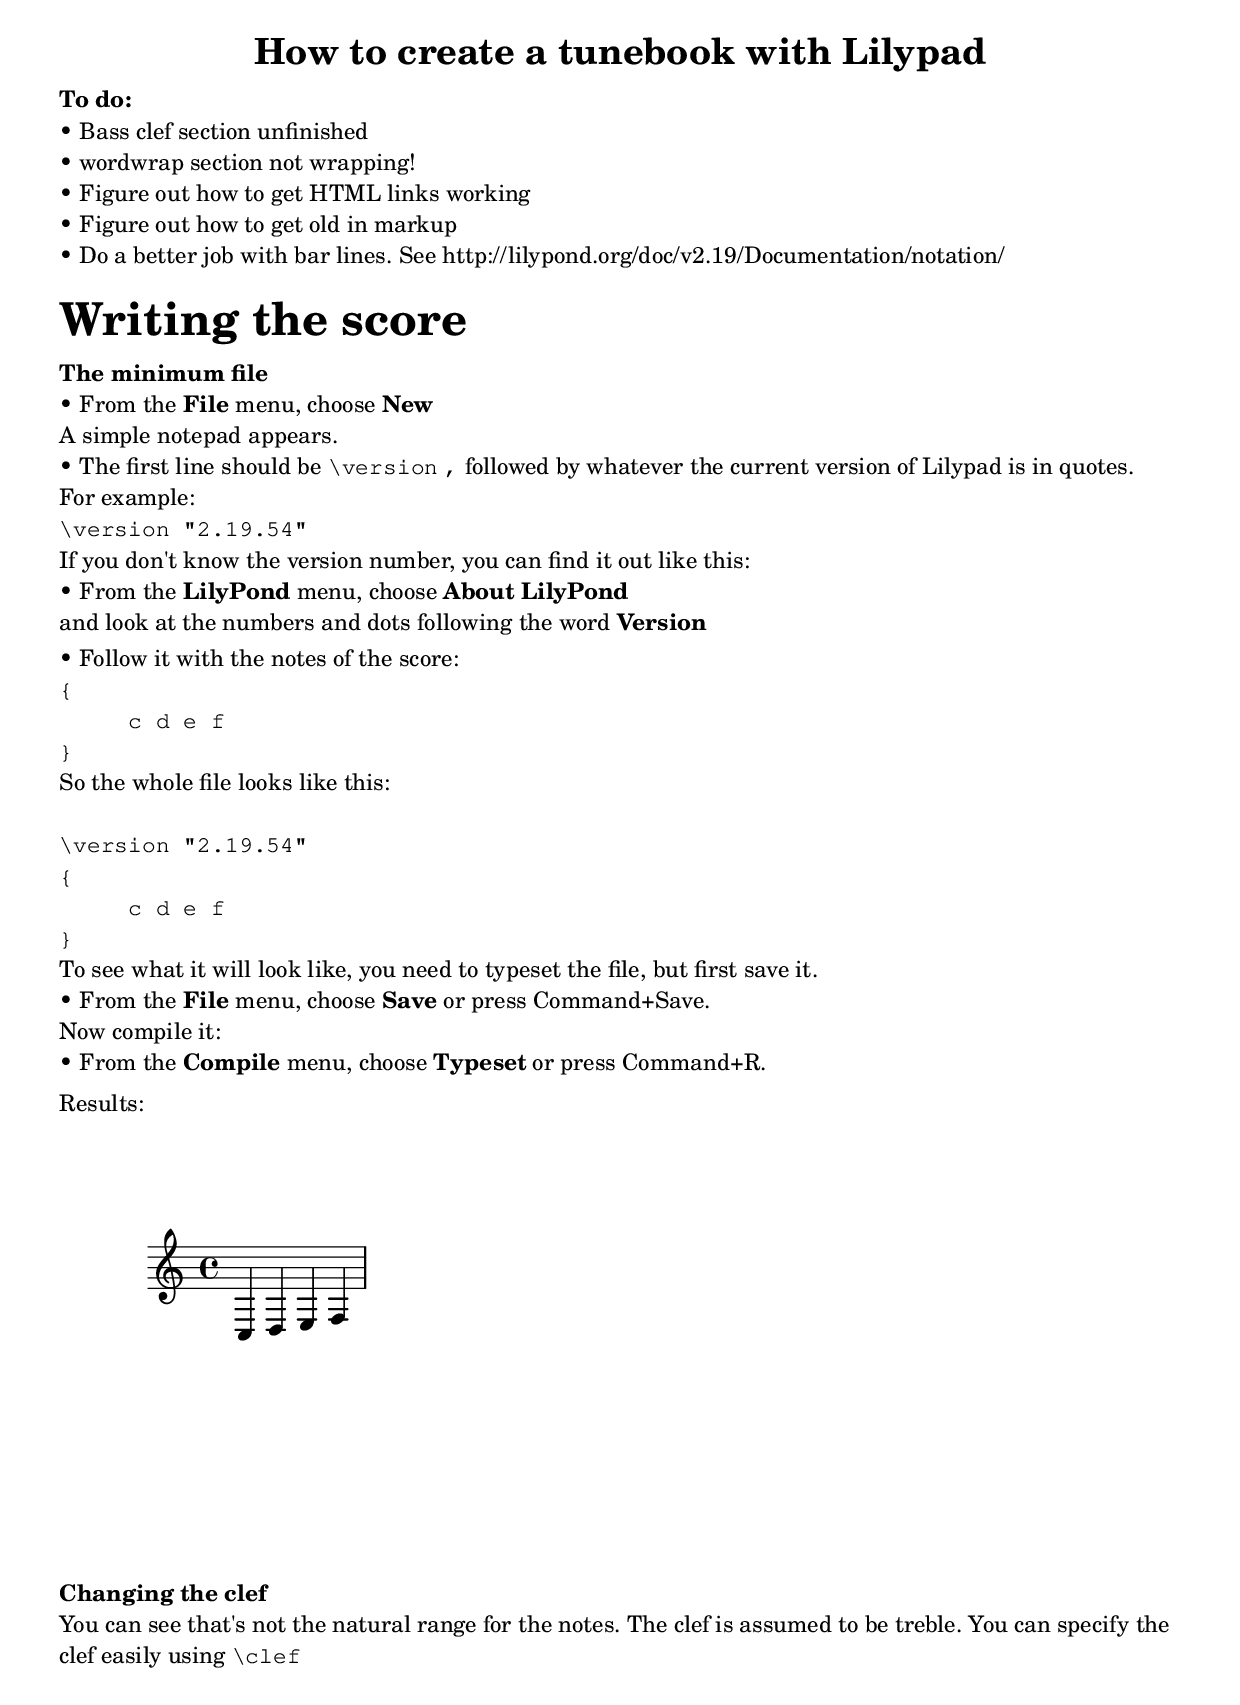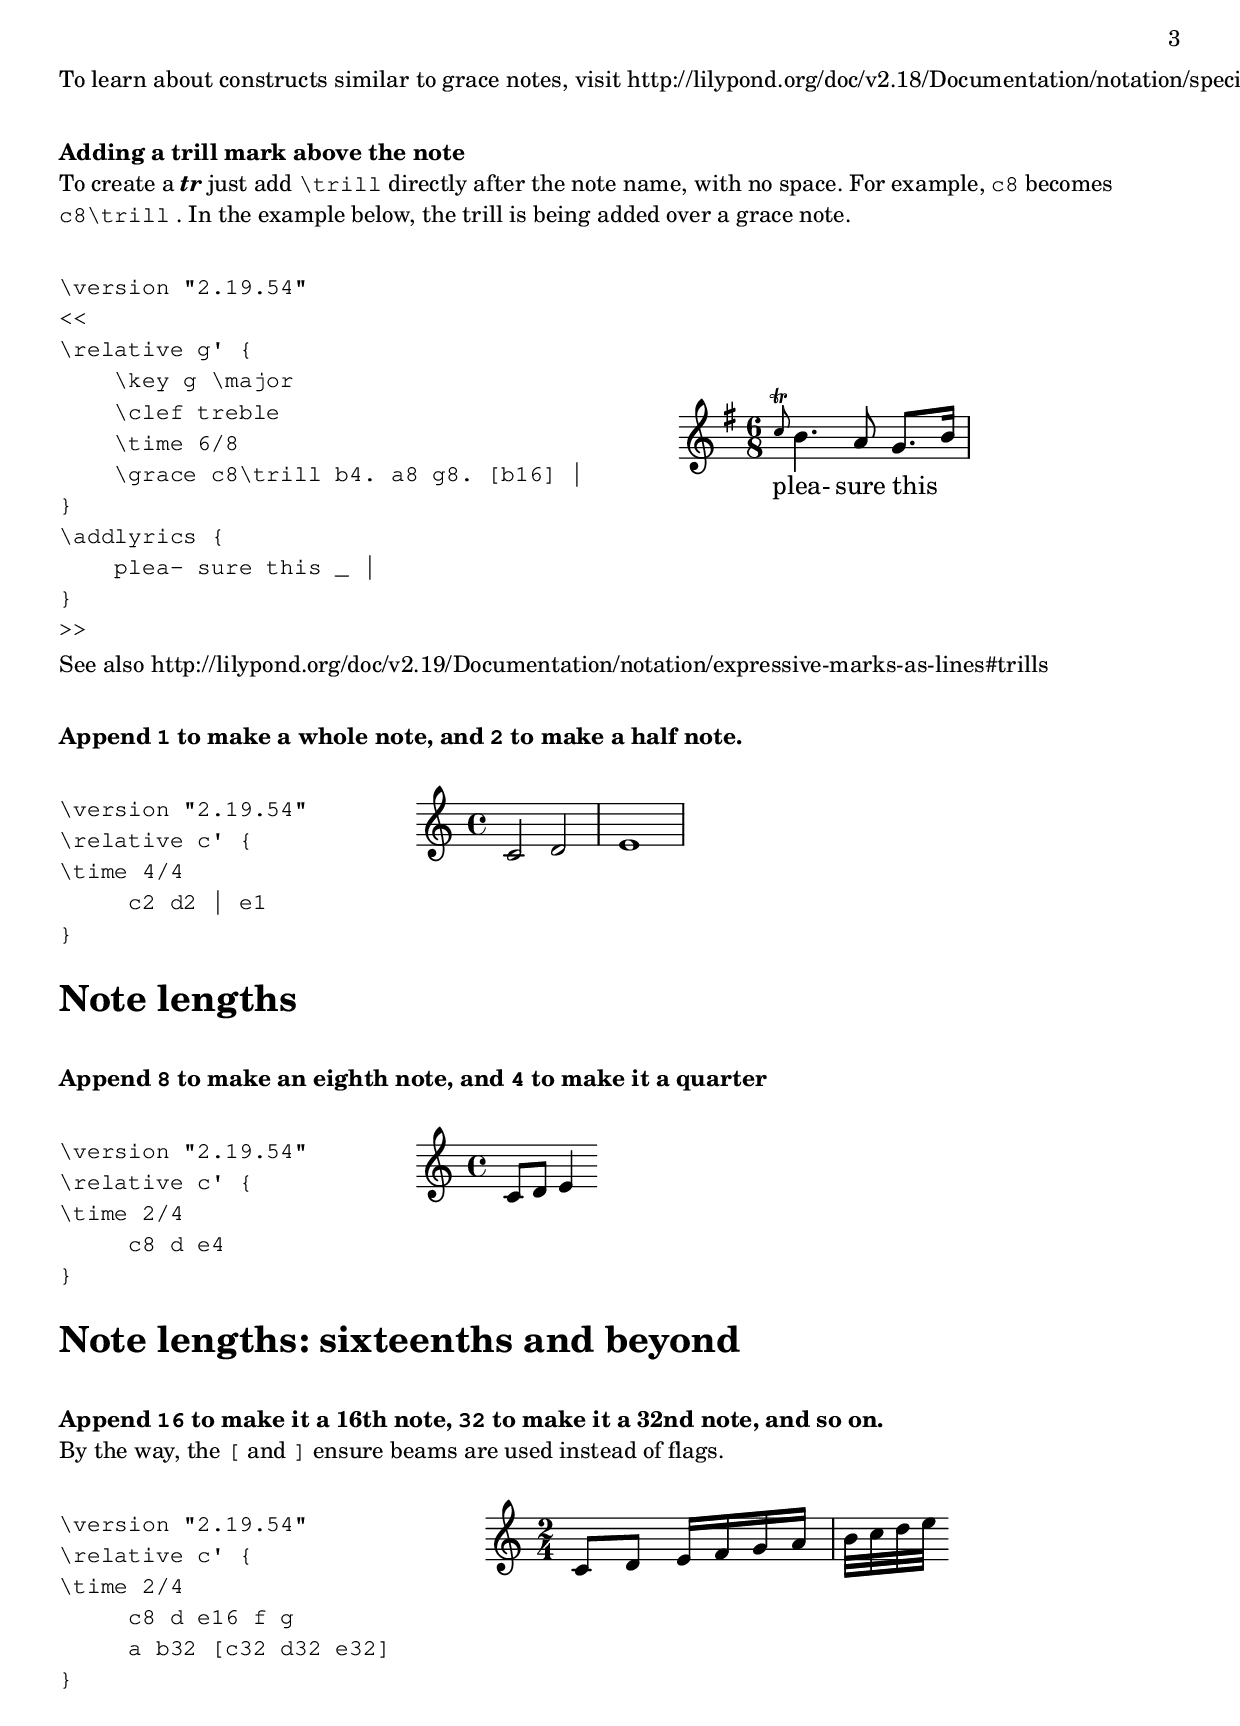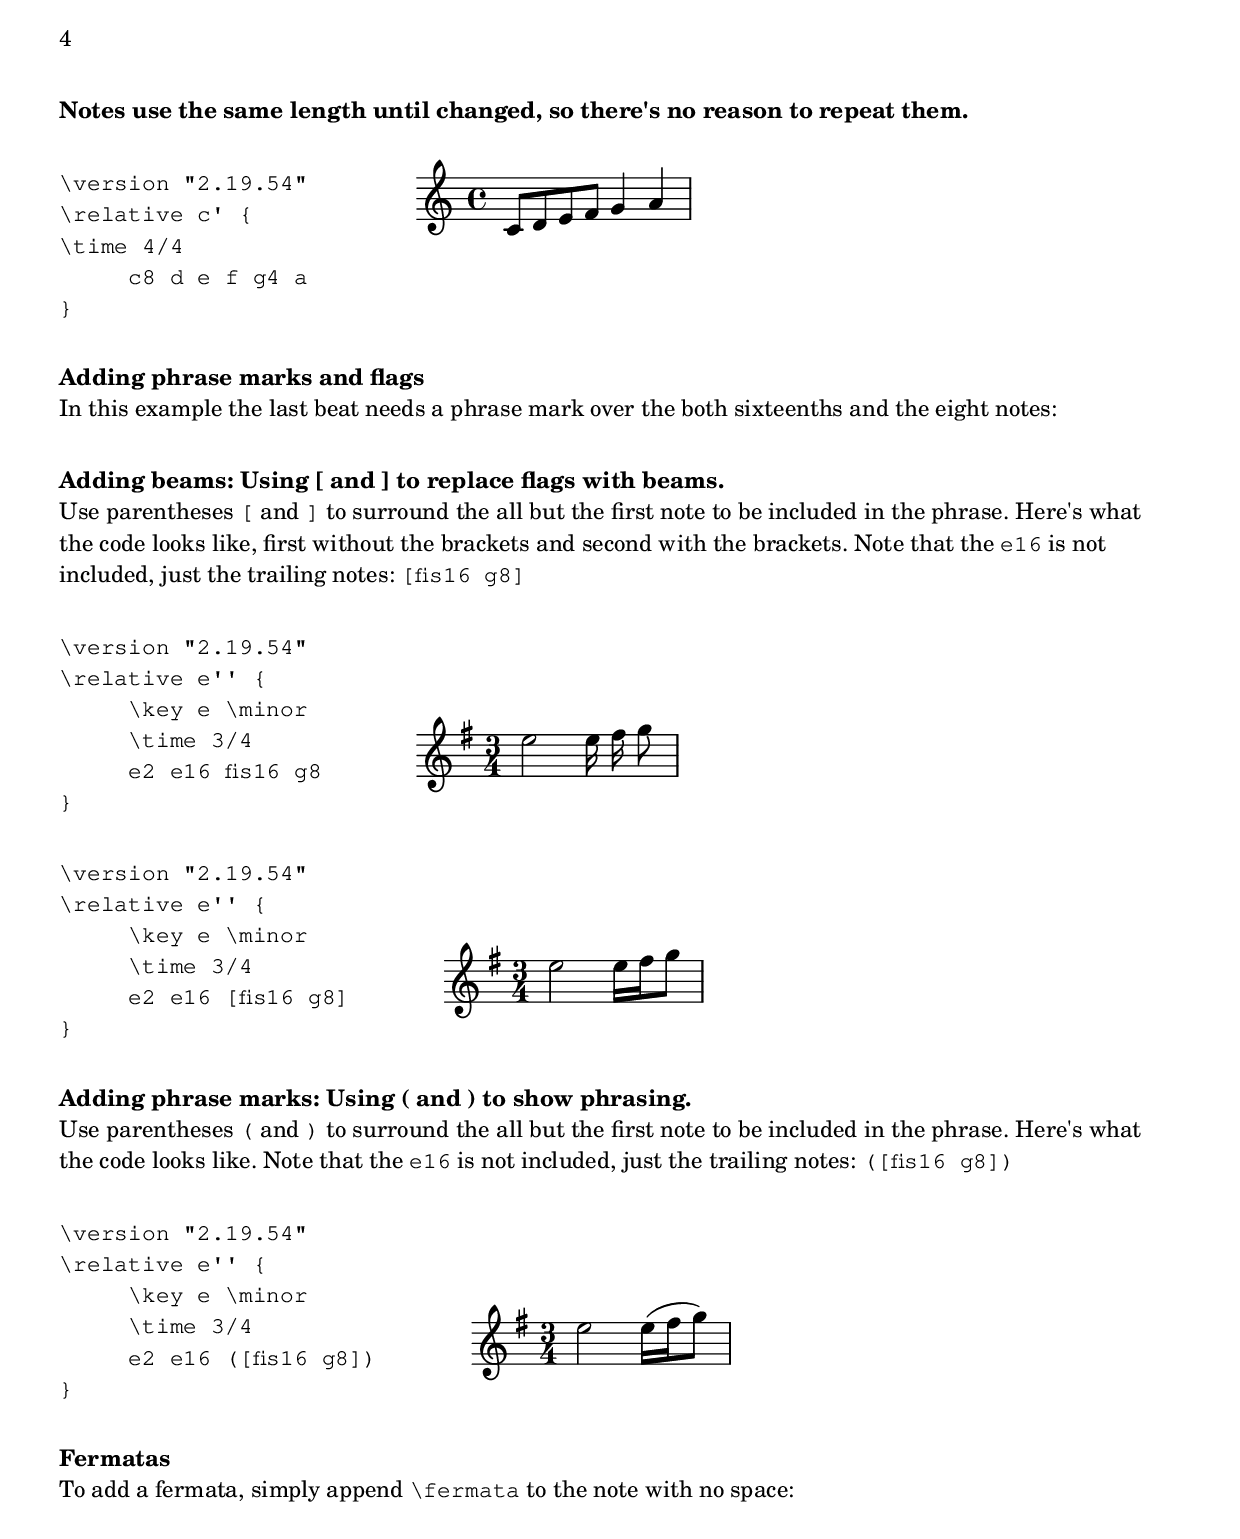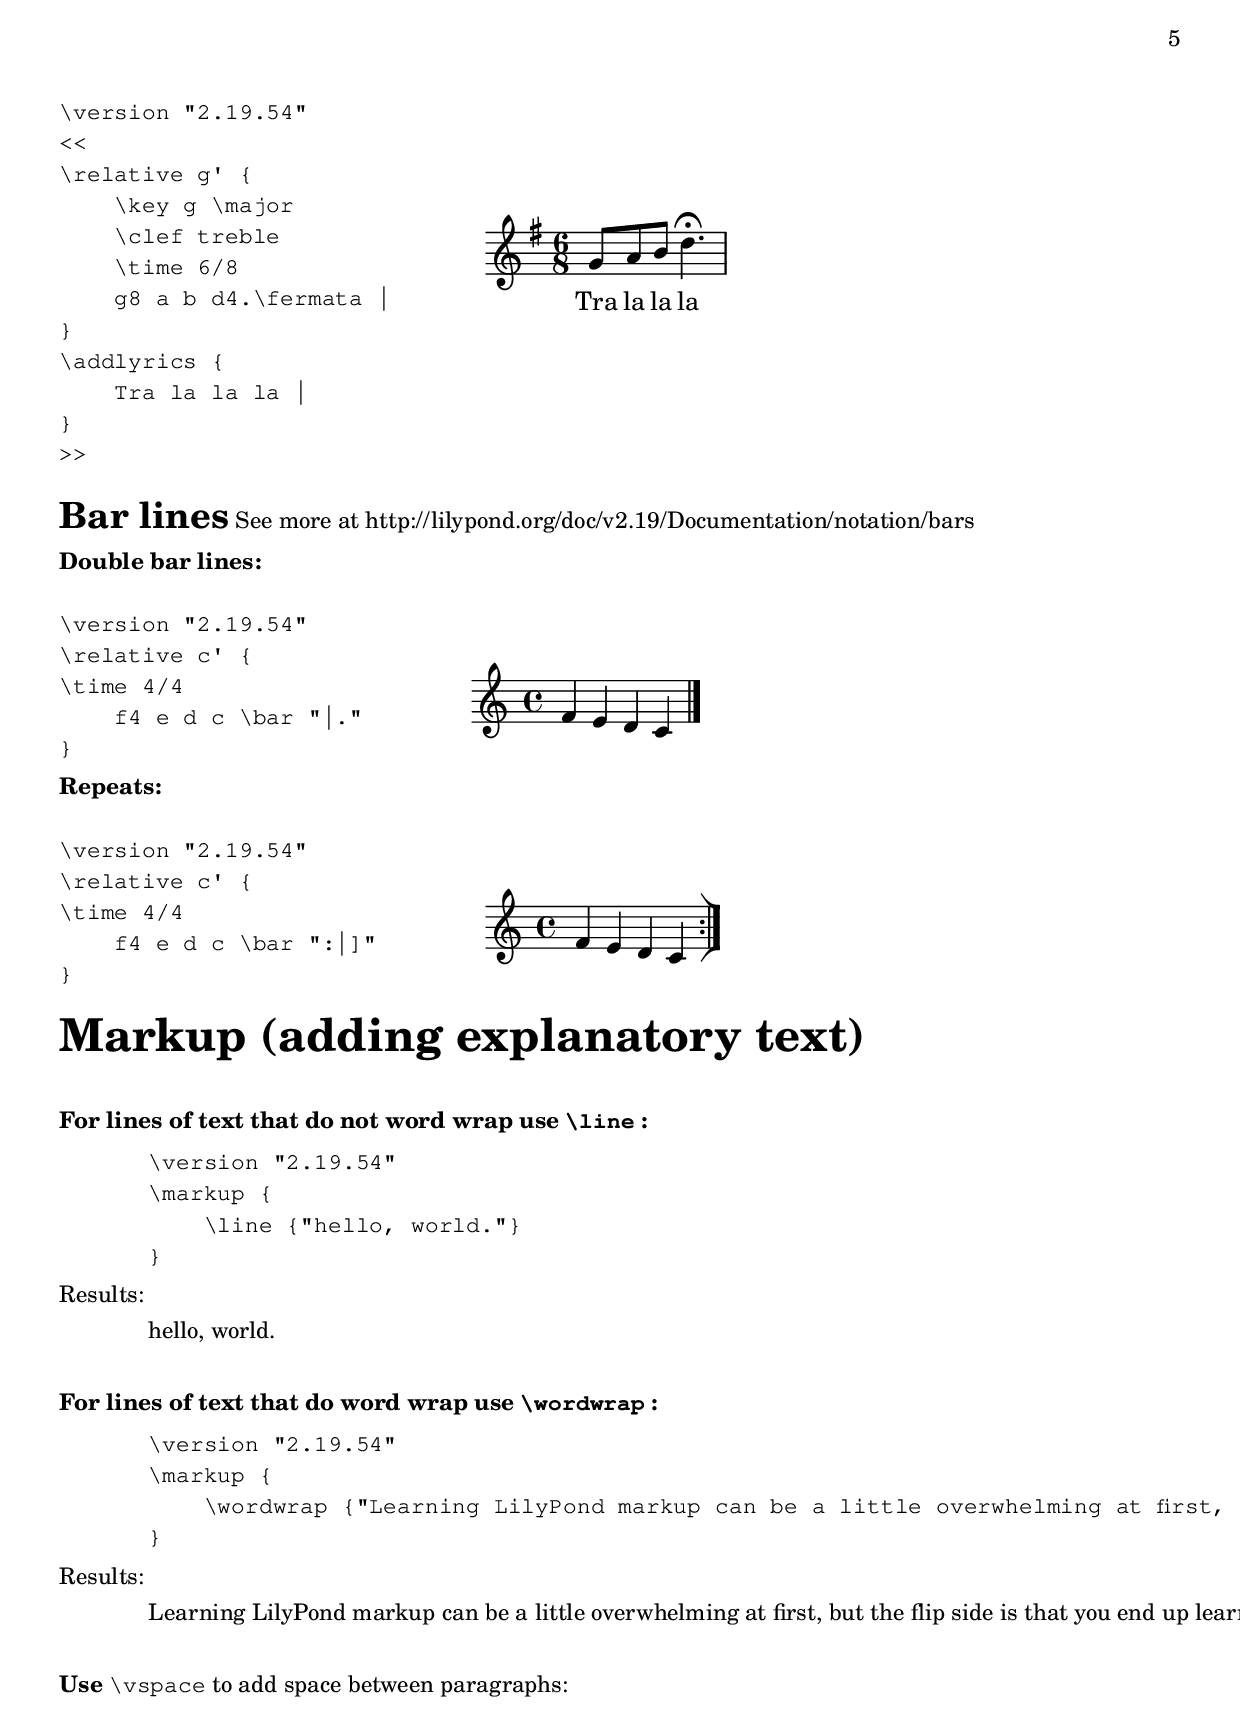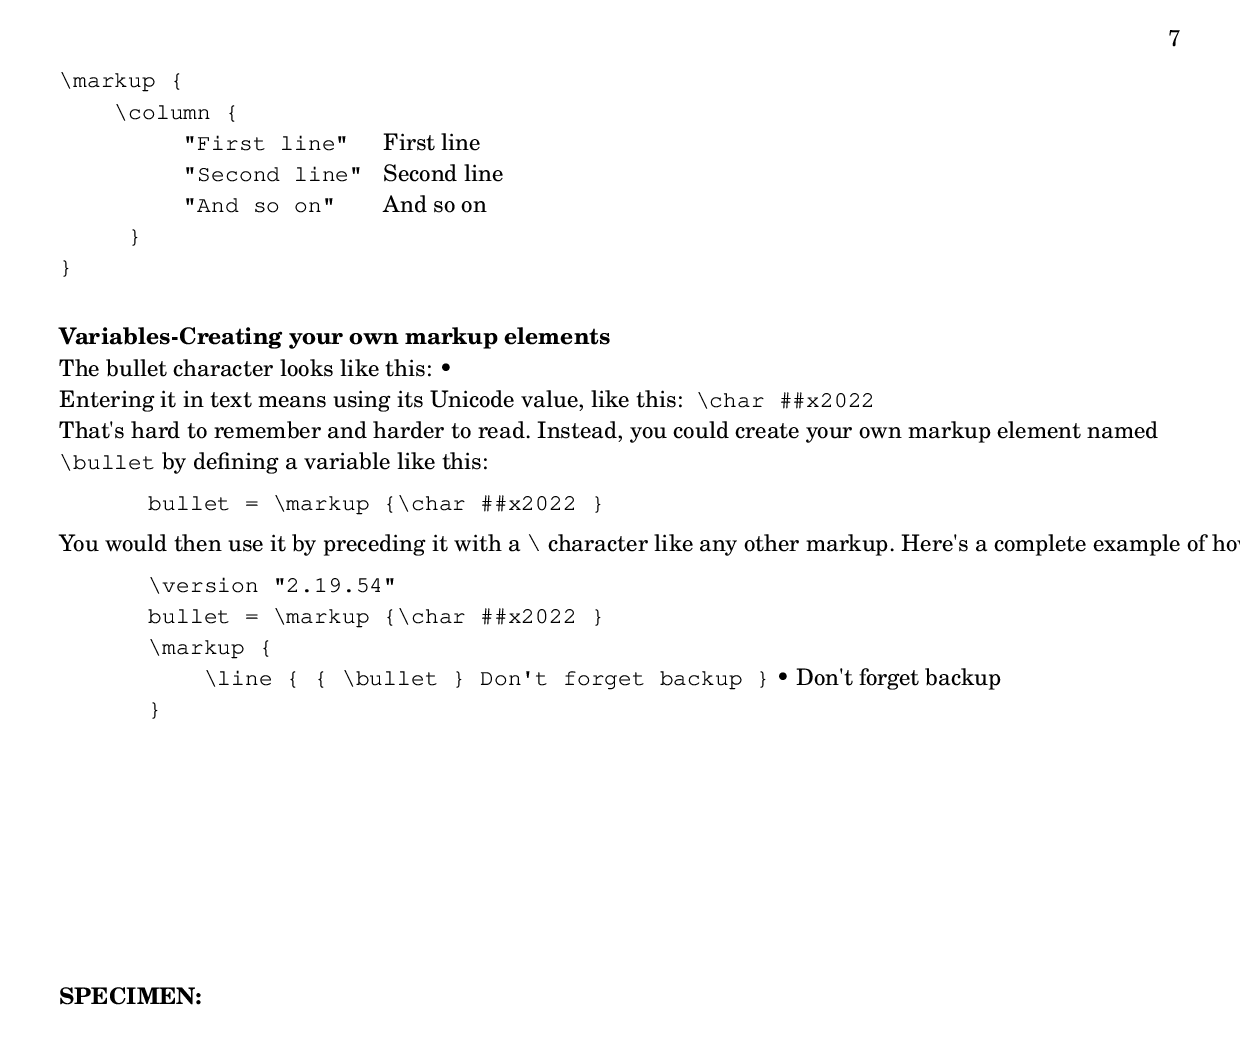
% Minimum Lilypad version required for the non-music variables feature
% \include "settings.ly"

\header {
  	title = "How to create a tunebook with Lilypad"
}

bullet = \markup { \char ##x2022 }

%{ ***********************************
   * MULTILINE COMMENT TEMPLATE
   * 
   ********************************* 
%}


%{ ***********************************
   * TEMPLATE for score inside markup
   * Using 2-column format
   ***********************************
%{ ***********************************
   * 
   * 
   * 
   ********************************* 
%}

%{ ***********************************

\markup {
	\vspace #2
	\column {
		\wordwrap \bold { "XXX" } 
		\wordwrap { A note about
			\typewriter {"\\XX"} {":"}
		}
	}
}

\markup {
	\vspace #1
	\column {
		\hspace #8 \column \typewriter {
			"\\version \"2.19.54\" "  
			"<<"
			"\\relative g' {"
			"    \\key g \\major"
			"    \\clef treble"
			"    \\time 6/8"
			"    \\grace a8 g4 fis8 e4 g8 |"
			"}"
			"\\addlyrics {"
			"    W X Y, Z |"
			"}"
			">>"
		}
	}
	\column {
		\line { " " }
		\line { " " }
		\line { " " }
		\line { " " }
		\line { " " }
		\score {
			<<
			\relative g' {
				\key g \major
				\clef treble
				\time 6/8
				\grace a8 g4 fis8 e4 g8 |
			}
			\addlyrics {
				W X Y, Z |
			}
			>>
		}
	}	
}

\markup {
	\vspace #1
	\line {"To XXX, visit http:XXX"}
}

*********************************** %}


\markup {
	\vspace #1
	\column {
		\line \bold { "To do:" } 
		\wordwrap {  { \bullet } Bass clef section unfinished }
		\wordwrap {  { \bullet } wordwrap section not wrapping! }
		\wordwrap {  { \bullet } Figure out how to get HTML links working }
		\wordwrap {  { \bullet } Figure out how to get old in markup }
		\wordwrap {  { \bullet } Do a better job with bar lines. See http://lilypond.org/doc/v2.19/Documentation/notation/  }
	}

}



%{ ***********************************
   * 
   * WRITING THE SCORE 1.
   * 
   *********************************** 
%}

\markup {
	\vspace #2
	\fontsize #6
	\line \bold { "Writing the score" } 
}


\markup {
	\vspace #1
	\column {
		\bold { "The minimum file" } 
		\line {  { \bullet } "From the" \bold { File } "menu, choose" \bold "New" }
		"A simple notepad appears."

		\wordwrap {  { \bullet } "The first line should be" \typewriter { "\\version",} followed by whatever the current version of Lilypad is in quotes. }
		"For example:"
		\typewriter {"\\version \"2.19.54\"" }
		"If you don't know the version number, you can find it out like this:"
		\wordwrap {  { \bullet } "From the" \bold { LilyPond } "menu, choose" \bold {About LilyPond} "and look at the numbers and dots following the word" \bold "Version" }
		\line { " " }
		\line {  { \bullet } "Follow it with the notes of the score:"}
		\typewriter {
         	"{"
         	"     c d e f"
         	"}"
		}
		"So the whole file looks like this:"
		\hspace #8 \column {
			\typewriter {
         		"\\version \"2.19.54\" "  
         		"{"
         		"     c d e f"
         		"}"
			}
		"To see what it will look like, you need to typeset the file, but first save it."
		\line {  { \bullet } "From the" \bold { File } "menu, choose" \bold "Save" or press Command+Save. }
		"Now compile it:" 
		\line {  { \bullet } "From the" \bold { Compile } "menu, choose" \bold "Typeset" or press Command+R. } 
		}
	}
}

\markup {
	\vspace #1
	\line { "Results:" }
}

{
	c d e f
}

%{ ***********************************
   * 
   * CHANGING THE CLEF
   * 
   ********************************* 
%}

\markup {
	\column {
		\line \bold { Changing the clef }
		\wordwrap { 
			You can see that's not the natural range for the notes.
			The clef is assumed to be treble. You can specify the clef easily
			using \typewriter { "\\clef" }
		}
	}
}


\markup {
	\vspace #1
	\column {
		\hspace #8 \column \typewriter {
			"\\version \"2.19.54\" "  
			"{"
			"    \\clef bass"
			"     c d e f"
			"}"
		}
	}
	\column {
		\line { " " }
		\line { " " }
		\line { " " }
		\score {
			\absolute {
				\clef bass
				{ c d e f }
			}	
			
		}
	}	
}


\markup {
	\vspace #2
	\line \bold { "You will almost always use the" } 
	\typewriter {"relative"} {"keyword, like this:"}
}

\markup {
	\vspace #1
	\hspace #8 \column \typewriter {
         "\\version \"2.19.54\" "  
         "\\relative c' {"
         "     c d e f"
         "}"
	}
}

\markup {
	\vspace #1
	\line { "Results:" }
	\hspace #0
}

\relative c' {
	c d e f
}

%{ ***********************************
   * 
   * Sharps and flats
   * 
   ********************************* 
%}

\markup {
	\vspace #2
	\fontsize #4
	\line \bold { "Pitches" } 
}


\markup {
	\vspace #2
	\line 
	{   \bold { "Append" \typewriter {"es"} { "to a note name to add a flat,"}
		{"and"} \typewriter {"is"} {"to a note name to add a sharp"} }
	} 
}

\markup {
	\vspace #1
	\column {
		\hspace #8 \column \typewriter {
	         "\\version \"2.19.54\" "  
	         "\\relative c' {"
	         "     c d ees fis"
	         "}"
		}
	}
	\column {
		\line { " " }
		\score {
			\relative c' {
				c d ees fis
			}
		}
	}	
}

%{ ***********************************
   * 
   * Grace note
   * 
   ********************************* 
%}

\markup {
	\vspace #2
	\column {
		\wordwrap \bold { "To add grace notes that aren't included in the note count, use" } 
		\typewriter {"\\grace"} {"followed by the grace note." }
		\wordwrap { 
		In this case, the \typewriter {"\\grace a8"} isn't applied to
		the measure count.
		}
	}
}


\markup {
	\vspace #1
	\column {
		\hspace #8 \column \typewriter {
			"\\version \"2.19.54\" "  
			"<<"
			"\\relative g' {"
			"    \\key g \\major"
			"    \\clef treble"
			"    \\time 6/8"
			"    \\grace a8 g4 fis8 e4 g8 |"
			"}"
			"\\addlyrics {"
			"    can of grog, If |"
			"}"
			">>"
		}
	}
	\column {
		\line { " " }
		\score {
			<<
			\relative g' {
				\key g \major
				\clef treble
				\time 6/8
				\grace a8 g4 fis8 e4 g8 |
			}
			\addlyrics {
				can of grog, If |
			}
			>>
		}
	}	
}

\markup {
	\vspace #1
	\line {"To learn about constructs similar to grace notes, visit http://lilypond.org/doc/v2.18/Documentation/notation/special-rhythmic-concerns"}
}

%{ ***********************************
   * 
   * Trill 1
   * 
   ********************************* 
%}

\markup {
	\vspace #2
	\column {
		\wordwrap \bold { "Adding a trill mark above the note" } 
		\wordwrap { 

			To create a { \bold \italic tr } just add
			\typewriter { "\\trill" } directly after the note name, 
			with no space. For example, \typewriter { "c8" } becomes
			 \typewriter { "c8\\trill" }. In the example below, the 
			trill is being added over a grace note.
		}

	}

}

\markup {
	\vspace #1
	\column {
		\hspace #8 \column \typewriter {
			"\\version \"2.19.54\" "  
			"<<"
			"\\relative g' {"
			"    \\key g \\major"
			"    \\clef treble"
			"    \\time 6/8"
			"    \\grace c8\\trill b4. a8 g8. [b16] |"
			"}"
			"\\addlyrics {"
			"    plea- sure this _ |"
			"}"
			">>"
		}
	}
	\column {
		\line { " " }
		\line { " " }
		\line { " " }
		\line { " " }
		\line { " " }
		\score {
			<<
			\relative g' {
				\key g \major
				\clef treble
				\time 6/8
				\grace c8\trill b4. a8 g8. [b16]  | 
			}
			\addlyrics {
				plea- sure this _ |
			}
			>>
		}
	}	
}

\markup {
	\vspace #1
	\line {"See also http://lilypond.org/doc/v2.19/Documentation/notation/expressive-marks-as-lines#trills"}
}


%{ ***********************************
   * 
   * Note length #1: Whole and half
   * 
   ********************************* 
%}

\markup {
	\vspace #2
	\line 
	{   \bold { "Append" \typewriter {"1"} { "to make a whole note,"}
		{"and"} \typewriter {"2"} {"to make a half note."} }
	} 
}

\markup {
	\vspace #1
	\column {
		\hspace #8 \column \typewriter {
			"\\version \"2.19.54\" "  
			"\\relative c' {"
			"\\time 4/4"
         	"     c2 d2 | e1"
 			"}"
		}
	}
	\column {
		\line { " " }
		\score {
			\relative c' {
			\time 4/4
				 c2 d2 | e1
			}
		}
	}	
}

%{ ***********************************
   * 
   * Note length #2: Quarters and eighths
   * 
   ********************************* 
%}

\markup {
	\vspace #2
	\fontsize #4
	\line \bold { "Note lengths" } 
}


\markup {
	\vspace #2
	\line 
	{   \bold { "Append" \typewriter {"8"} { "to make an eighth note,"}
		{"and"} \typewriter {"4"} {"to make it a quarter"} }
	} 
}

\markup {
	\vspace #1
	\column {
		\hspace #8 \column \typewriter {
			"\\version \"2.19.54\" "  
			"\\relative c' {"
			"\\time 2/4"
			"     c8 d e4"
			"}"
		}
	}
	\column {
		\line { " " }
		\score {
			\relative c' {
				c8 d e4
			}
		}
	}	
}



%{ ***********************************
   * 
   * Note length #3: Sixteenths, etc
   * 
   ********************************* 
%}

\markup {
	\vspace #2
	\fontsize #4
	\line \bold { "Note lengths: sixteenths and beyond" } 
}

\markup {
	\vspace #2
	\column {
		\wordwrap \bold { "Append" \typewriter 16 "to make it a 16th note," \typewriter 32 "to make it a 32nd note, and so on." }
		\wordwrap { "By the way, the" \typewriter [  and 
			\typewriter ] ensure beams are used instead of flags.  }
	}
}

\markup {
	\vspace #1
	\column {
		\hspace #8 \column \typewriter {
			"\\version \"2.19.54\" "  
			"\\relative c' {"
			"\\time 2/4"
			"     c8 d e16 f g"
			"     a b32 [c32 d32 e32]"
			"}"
		}
	}
	\column {
		\line { " " }
		\score {
			\relative c' {
			\time 2/4
				c8 d e16 f g
				a b32 [c32 d32 e32]
				
			}
		}
	}	
}





%{ ***********************************
   * 
   * Note length #4
   * 
   ********************************* 
%}

\markup {
	\vspace #2
	\line 
	{   \bold { "Notes use the same length until changed, so there's no reason to repeat them."}
		 
	} 
}

\markup {
	\vspace #1
	\column {
		\hspace #8 \column \typewriter {
			"\\version \"2.19.54\" "  
			"\\relative c' {"
			"\\time 4/4"
         	"     c8 d e f g4 a"
 			"}"
		}
	}
	\column {
		\line { " " }
		\score {
			\relative c' {
			\time 4/4
				c8 d e f g4 a
			}
		}
	}	
}

%{ ***********************************
   * 
   * Adding phrase marks INTRO
   * 
   *********************************** 
%}


\markup {
	\vspace #2
	\column {
		\line \bold { "Adding phrase marks and flags" } 
		\wordwrap { 
			In this example the last beat needs a phrase mark over the 
			both sixteenths and the eight notes:
		}
	}
}


%{ ***********************************
   * 
   * Adding beams
   * 
   *********************************** 
%}


\markup {
	\vspace #2
	\column {
		\wordwrap \bold { "Adding beams: Using [ and ] to replace flags with beams." } 
		\wordwrap { Use parentheses \typewriter {"["} and \typewriter {"]"} 		to surround the all but the first note to be included in the phrase. 		Here's what the code looks like, first without the brackets and
		second with the brackets. Note that the \typewriter {"e16"} is 		not included, just the trailing notes: \typewriter { "[fis16 g8]"}
		}
	}
}

\markup {
	\vspace #1
	\column {
		\hspace #8 \column \typewriter {
			"\\version \"2.19.54\" "  
			"\\relative e'' {"
			"     \\key e \\minor"
			"     \\time 3/4"
			"     e2 e16 fis16 g8"
			"}"
		}
	}
	\column {
		\line { " " }
		\line { " " }
		\line { " " }
		\line { " " }
		\score {
			\version "2.19.54" 
			\relative e'' { 
				\autoBeamOff	
				\key e \minor
				\time 3/4
				e2 e16 fis16 g8      
			}
		}
	}	
}


\markup {
	\vspace #1
	\column {
		\hspace #8 \column \typewriter {
			"\\version \"2.19.54\" "  
			"\\relative e'' {"
			"     \\key e \\minor"
			"     \\time 3/4"
			"     e2 e16 [fis16 g8]"
			"}"
		}
	}
	\column {
		\line { " " }
		\line { " " }
		\line { " " }
		\line { " " }
		\score {
			\version "2.19.54" 
			\relative e'' { 	
				\key e \minor
				\time 3/4
				e2 e16 [fis16 g8]      
			}
		}
	}	
}


%{ ***********************************
   * 
   * Adding phrase marks
   * 
   *********************************** 
%}


\markup {
	\vspace #2
	\column {
		\wordwrap \bold { "Adding phrase marks: Using ( and ) to show phrasing." } 
		\wordwrap { Use parentheses \typewriter {"("} and \typewriter {")"} 		to surround the all but the first note to be included in the phrase. 		Here's what the code looks like. Note that the \typewriter {"e16"} is 		not included, just the trailing notes: \typewriter { "([fis16 g8])"}
		}
	}
}


\markup {
	\vspace #1
	\column {
		\hspace #8 \column \typewriter {
			"\\version \"2.19.54\" "  
			"\\relative e'' {"
			"     \\key e \\minor"
			"     \\time 3/4"
			"     e2 e16 ([fis16 g8])"
			"}"
		}
	}
	\column {
		\line { " " }
		\line { " " }
		\line { " " }
		\line { " " }
		\score {
			\version "2.19.54" 
			\relative e'' { 	
				\key e \minor
				\time 3/4
				e2 e16 ([fis16 g8])      
			}
		}
	}	
}

%{ ***********************************
   * 
   * FERMATA
   * 
   ********************************* 
%}

\markup {

	\vspace #2
	\column {
		\wordwrap \bold { "Fermatas" } 
		\wordwrap { 
			To add a fermata, simply append
			\typewriter {"\\fermata"} to the note with no space: 
		}
		
	}
}

\markup {
	\vspace #1
	\column {
		\hspace #8 \column \typewriter {
			"\\version \"2.19.54\" "  
			"<<"
			"\\relative g' {"
			"    \\key g \\major"
			"    \\clef treble"
			"    \\time 6/8"
			"    g8 a b d4.\\fermata |"
			"}"
			"\\addlyrics {"
			"    Tra la la la |"
			"}"
			">>"
		}
	}
	\column {
		\line { " " }
		\line { " " }
		\line { " " }
		\line { " " }
		\line { " " }
		\score {
			<<
			\relative g' {
				\key g \major
				\clef treble
				\time 6/8
				g8 a b d4.\fermata |
			}
			\addlyrics {
				Tra la la la |
			}
			>>
		}
	}	
}

%{ ***********************************
   * 
   * BAR LINES AND REPEATS
   * 
   ********************************* 
%}
% http://lilypond.org/doc/v2.19/Documentation/notation/bars

\markup {
	\vspace #2
	\fontsize #4
	\line {   
		\bold { "Bar lines"}		 
	} 
	\column{
		\line { "See more at http://lilypond.org/doc/v2.19/Documentation/notation/bars" 
		}
	}
}


\markup {
	\vspace #1
	\column { \bold { "Double bar lines:"}		 
		\hspace #8 \column \typewriter {
			"\\version \"2.19.54\" "  
			"\\relative c' {"
			"\\time 4/4"
            "    f4 e d c \\bar \"|.\" "
 			"}"
		}
	}
	\column {
		\line { " " }
		\line { " " }
		\line { " " }
		\line { " " }
	 	\score {
			\relative c' {
			\time 4/4
				f4 e d c \bar "|."
			}
		}
	}	
}

\markup {
	\vspace #1
	\column {\bold { "Repeats:"}		 
		\hspace #8 \column \typewriter {
			"\\version \"2.19.54\" "  
			"\\relative c' {"
			"\\time 4/4"
            "    f4 e d c \\bar \":|]\" "
 			"}"
		}
	}
	\column {
		\line { " " }
		\line { " " }
		\line { " " }
		\line { " " }
		\score {
			\relative c' {
			\time 4/4
				f4 e d c \bar ":|]"
			}
		}
	}	
}

 
 
%{ ***********************************
   * 
   * MARKUP (Explanatory text)
   * 
   ********************************* 
%}

%{ ***********************************
   * TEMPLATE FOR MULTIPLE LINES
   * OF MARKUP TEXT
   ********************************* 
\markup {
	\line \bold { "Use "} { \typewriter "\\column " } 
	{ "to start new lines of text" }
}
\markup {
	\vspace #1
	\column \typewriter {
		"First line"
		"Second line"
		"And so on"
	}
}

%}

%{ ***********************************
   * TEMPLATE for score inside markup
   * Using 2-column format
   ***********************************

\markup {
	\vspace #2
	\line \bold { "XXX" } 
	\typewriter {"XXX"} {"XXX:"}
}

\markup {
	\vspace #1
	\column {
		\hspace #8 \column \typewriter {
			"\\version \"2.19.54\" "  
			"\\relative c' {"
			"     XXX"
			"}"
		}
	}
	\column {
		\line { " " }
		\score {
			\relative c' {
				XXX
			}
		}
	}	
}

   ********************************* %}


%{ ***********************************
   * 
   * MARKUP
   * 
   *********************************** 
%}

%{ ***********************************
   * 
   * \line
   * 
   *********************************** 
%}

\markup {
	\vspace #2
	\fontsize #6
	\line \bold { "Markup (adding explanatory text)" } 
}

\markup {
	\vspace #2
	\column {
		\wordwrap \bold { 
		For lines of text that do not word wrap use
		\typewriter {"\\line"}: 
		}
	}
}

\markup {
	\hspace #8
	\vspace #1
	\column \typewriter {
		"\\version \"2.19.54\" "  
		"\\markup {"
		"    \\line {\"hello, world.\"}"
		"}"
	}
}

\markup {
	\vspace #1
	\line { "Results:" }
}

\markup {
	\hspace #8
	\vspace #1
	\line { "hello, world." }
}

%{ ***********************************
   * 
   * \wordwrap
   * 
   *********************************** 
%}

\markup {
	\vspace #2
	\column {
		\wordwrap \bold { 
		For lines of text that do word wrap use
		\typewriter {"\\wordwrap"}: 
		}
	}
}

\markup {
	\hspace #8
	\vspace #1
	\column \typewriter {
		"\\version \"2.19.54\" "  
		"\\markup {"
		"    \\wordwrap {\"Learning LilyPond markup can be a little overwhelming at first, but the flip side is that you end up learning how to create beautifully typeset music in a very short time once you've learned some of the techniques presented here. All of them are presented in a superior way by the LilyPond documentation. The only advantage of this lesson is that it focuses specifically on getting simple songs engraved as quickly sa possible.\"}"
		"}"
	}
}

\markup {
	\vspace #1
	\line { "Results:" }
}

\markup {
	\hspace #8
	\vspace #1
	\column {
		\wordwrap { "Learning LilyPond markup can be a little overwhelming at first, but the flip side is that you end up learning how to create beautifully typeset music in a very short time once you've learned some of the techniques presented here. All of them are presented in a superior way by the LilyPond documentation. The only advantage of this lesson is that it focuses specifically on getting simple songs engraved as quickly sa possible." }
	}
}

% ///


%{ ***********************************
   * 
   * \vspace
   * 
   *********************************** 
%}


\markup {
	\vspace #2
	\line \bold { "Use" } { \typewriter "\\vspace" } { "to add space between paragraphs:" } 
}

\markup {
	\vspace #1
	 \hspace #4 \column \typewriter {
		"\\markup {"
		"    \\vspace #2"
		"    \\line {\"This paragraph is down several lines\"}"
		"}"
	}
}

\markup {
	\vspace #1
	\line { "Results:" }
}

\markup {
	\hspace #8
	\vspace #2
	\line {"This paragraph is down several lines"} 
}

\markup {
	\vspace #2
	\line \bold { "Formatting blocks of text" }
}
\markup {
	\vspace #1
	\column \typewriter {
		"\\markup {"
		"    \\line {\"hello,\" \\bold \"world.\"}"
		"}"
	}
}

\markup {
	\vspace #1
	\line {"hello," \bold "world."}
}

\markup {
	\vspace #2
	\column \typewriter {
		"\\markup {"
		"    \\line { \\italic \"hello,\" \"world.\"}"
		"}"
	}
}

\markup {
	\vspace #1
	\line { \italic "hello,""world."}
}




% Display range and key. They are side by side,
% so they each get a column.
% Nest \score inside \markup to get 2 columns
\markup {
	\vspace #2
	\line 
	\bold { "Score inside markup:" }
}
\markup {
	\hspace #4 \column \typewriter {
		"\\markup {"
		"    \\score {"
		"        \\absolute"
		"        {"
		"            \\key f \\major"
		"            \\clef treble"
		"            \\once \\override Staff.TimeSignature #'stencil = ##f"
		"            c' f''"
		"         }"
		"    }"
		"}"
	}
}

\markup {
	\vspace #1
	\line { "Results:" }
}

\markup {
	\vspace #1
	\score {
		\absolute {
			\key f \major
			\clef treble
			% Suppress time signature
			% I think this also works:  \omit Staff.TimeSignature
			\once \override Staff.TimeSignature #'stencil = ##f 
			 c' f'' 
		}
	}
} % markup




\markup {
	\vspace #1
	 @uref(http://lilypond.org/doc/v2.19/Documentation/notation/formatting-text, Formatting Text)
	\line { "See  @uref(http://lilypond.org/doc/v2.19/Documentation/notation/formatting-text, Formatting Text)" }
}




\markup {
	\vspace #2
	\line \bold { "Insert space before a paragraph of text" }
}
\markup {
	\hspace #8
	\vspace #1
		\column \typewriter {
		"\\markup {"
		"    \\vspace #3 % Replace 3 with desired number of lines"
		"    \\line {\"Space appears before this paragraph\"}"
		"}"
	}
}


\markup {
	\vspace #1
	\line { "Results:" }
}

\markup {
	\hspace #8
	\vspace #3 % Replace 3 with desired number of lines 
	\line {"Space appears before this paragraph"}
}

\markup {
	\vspace #1
	\line \bold { "Use \\column to create separate lines of text" }
}

\markup {
	\vspace #1
	\column \typewriter {
		"\\markup {"
		"    \\column {"
		"         \"First line\" "
		"         \"Second line\" "
		"         \"And so on\" "
		"     }"
		"}"
	}
	
	\column {
		\line {" "}
		\line { " " }
		"First line"
		"Second line"
 		"And so on"
	}
}


%{ ***********************************
   * 
   * VARIABLES
   * 
   *********************************** 
%}

\markup {
	\vspace #2
	\column {
		\line \bold { "Variables-Creating your own markup elements" } 
		\line { "The bullet character looks like this:" \bullet }
		\line { "Entering it in text means using its Unicode value, like this: " \typewriter { "\\char ##x2022" } }

		\wordwrap { 
			"That's hard to remember and harder to read. Instead, you could create your own markup element named "  
			\typewriter {"\\bullet"}  
			"by defining a variable like this:" 
		}
	}
}

\markup {
	\vspace #1
	\hspace #8 \column {
		\line \typewriter {
			"bullet = \\markup {\\char ##x2022 }"
		}
	}
}

\markup {
	\vspace #1
	\column {
		\wordwrap { 
			"You would then use it by preceding it with a \\ character like any other markup. Here's a complete example of how you'd use it. Save this as a file and compile it:"
		}
	}
}

\markup {
	\vspace #1
	\hspace #8 \column {
		\typewriter {
				"\\version \"2.19.54\" "  
				"bullet = \\markup {\\char ##x2022 }"
				"\\markup {"
				"    \\line { { \bullet } Don't forget backup }"				"}"
		}
	}
	\column {
		\line { " " }
		\line { " " }
		\line { " " }
		\line { { \bullet } Don't forget backup }
	}

}

\markup {
	\vspace #9 \line \bold { "SPECIMEN:" }
	
}


\markup {
	\column {
	}
}

